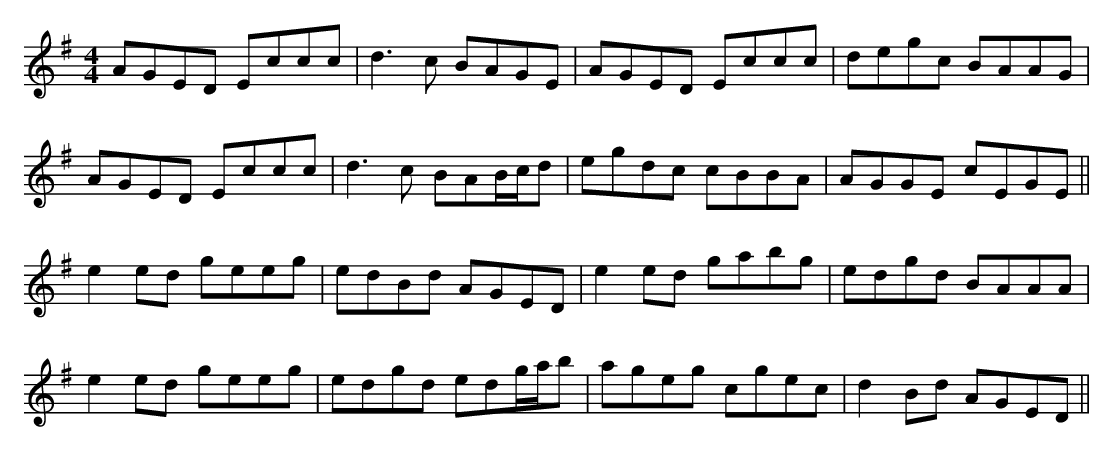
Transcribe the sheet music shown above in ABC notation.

X:1
M:4/4
K:G
AGED Eccc|d3c BAGE|AGED Eccc|degc BAAG|
AGED Eccc|d3c BAB/c/d|egdc cBBA|AGGE cEGE||
e2ed geeg|edBd AGED|e2ed gabg|edgd BAAA|
e2ed geeg|edgd edg/a/b|ageg cgec|d2Bd AGED||
